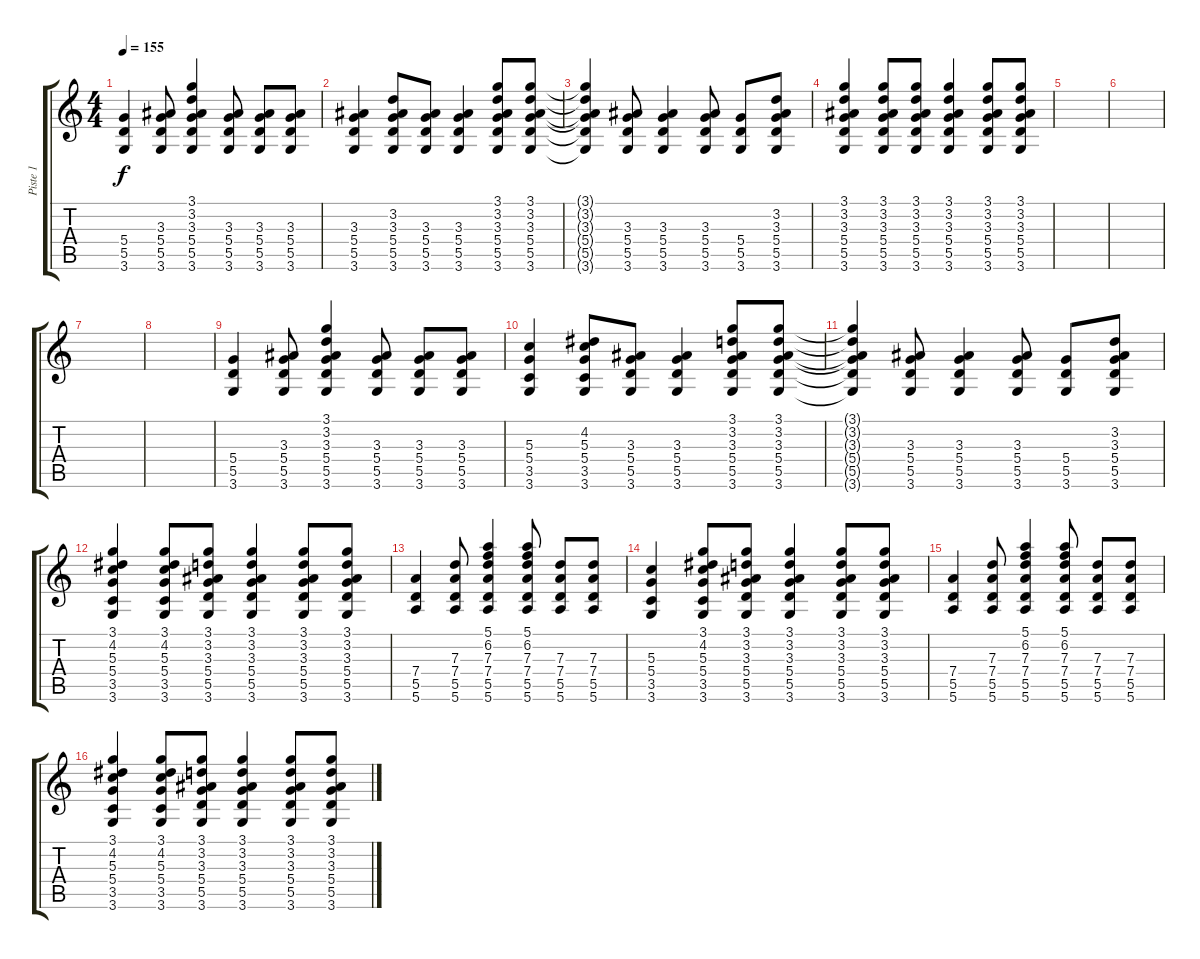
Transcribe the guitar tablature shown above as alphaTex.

\track ("Piste 1" "Piste 1") {instrument acousticguitarsteel}
\staff {score tabs}
\tuning (E4 B3 G3 D3 A2 E2) {hide}
\ts (4 4)
\tempo 155
\clef g2
\ks c
(5.4 5.5 3.6).4{dy f} (3.3 5.4 5.5 3.6).8 (3.1 3.2 3.3 5.4 5.5 3.6).4 (3.3 5.4 5.5 3.6).8 (3.3 5.4 5.5 3.6).8 (3.3 5.4 5.5 3.6).8 |
(3.3 5.4 5.5 3.6).4 (3.2 3.3 5.4 5.5 3.6).8 (3.3 5.4 5.5 3.6).8 (3.3 5.4 5.5 3.6).4 (3.1 3.2 3.3 5.4 5.5 3.6).8 (3.1 3.2 3.3 5.4 5.5 3.6).8 |
(3.1{t} 3.2{t} 3.3{t} 5.4{t} 5.5{t} 3.6{t}).4 (3.3 5.4 5.5 3.6).8 (3.3 5.4 5.5 3.6).4 (3.3 5.4 5.5 3.6).8 (5.4 5.5 3.6).8 (3.2 3.3 5.4 5.5 3.6).8 |
(3.1 3.2 3.3 5.4 5.5 3.6).4 (3.1 3.2 3.3 5.4 5.5 3.6).8 (3.1 3.2 3.3 5.4 5.5 3.6).8 (3.1 3.2 3.3 5.4 5.5 3.6).4 (3.1 3.2 3.3 5.4 5.5 3.6).8 (3.1 3.2 3.3 5.4 5.5 3.6).8 |
|
|
|
|
(5.4 5.5 3.6).4 (3.3 5.4 5.5 3.6).8 (3.1 3.2 3.3 5.4 5.5 3.6).4 (3.3 5.4 5.5 3.6).8 (3.3 5.4 5.5 3.6).8 (3.3 5.4 5.5 3.6).8 |
(5.3 5.4 3.5 3.6).4 (4.2 5.3 5.4 3.5 3.6).8 (3.3 5.4 5.5 3.6).8 (3.3 5.4 5.5 3.6).4 (3.1 3.2 3.3 5.4 5.5 3.6).8 (3.1 3.2 3.3 5.4 5.5 3.6).8 |
(3.1{t} 3.2{t} 3.3{t} 5.4{t} 5.5{t} 3.6{t}).4 (3.3 5.4 5.5 3.6).8 (3.3 5.4 5.5 3.6).4 (3.3 5.4 5.5 3.6).8 (5.4 5.5 3.6).8 (3.2 3.3 5.4 5.5 3.6).8 |
(3.1 4.2 5.3 5.4 3.5 3.6).4 (3.1 4.2 5.3 5.4 3.5 3.6).8 (3.1 3.2 3.3 5.4 5.5 3.6).8 (3.1 3.2 3.3 5.4 5.5 3.6).4 (3.1 3.2 3.3 5.4 5.5 3.6).8 (3.1 3.2 3.3 5.4 5.5 3.6).8 |
(7.4 5.5 5.6).4 (7.3 7.4 5.5 5.6).8 (5.1 6.2 7.3 7.4 5.5 5.6).4 (5.1 6.2 7.3 7.4 5.5 5.6).8 (7.3 7.4 5.5 5.6).8 (7.3 7.4 5.5 5.6).8 |
(5.3 5.4 3.5 3.6).4 (3.1 4.2 5.3 5.4 3.5 3.6).8 (3.1 3.2 3.3 5.4 5.5 3.6).8 (3.1 3.2 3.3 5.4 5.5 3.6).4 (3.1 3.2 3.3 5.4 5.5 3.6).8 (3.1 3.2 3.3 5.4 5.5 3.6).8 |
(7.4 5.5 5.6).4 (7.3 7.4 5.5 5.6).8 (5.1 6.2 7.3 7.4 5.5 5.6).4 (5.1 6.2 7.3 7.4 5.5 5.6).8 (7.3 7.4 5.5 5.6).8 (7.3 7.4 5.5 5.6).8 |
(3.1 4.2 5.3 5.4 3.5 3.6).4 (3.1 4.2 5.3 5.4 3.5 3.6).8 (3.1 3.2 3.3 5.4 5.5 3.6).8 (3.1 3.2 3.3 5.4 5.5 3.6).4 (3.1 3.2 3.3 5.4 5.5 3.6).8 (3.1 3.2 3.3 5.4 5.5 3.6).8
